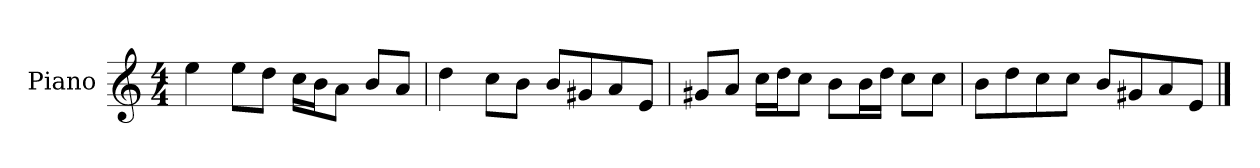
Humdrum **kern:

**kern
*part1
*staff1
*I"Piano
*I'P-no
*clefG2
*k[]
*M4/4
*MM90
=1
4ee\
8ee\L
8dd\J
16cc\LL
16b\J
8a\J
8b/L
8a/J
=2
4dd\
8cc\L
8b\J
8b/L
8g#X/
8a/
8e/J
=3
8g#X/L
8a/J
16cc\LL
16dd\J
8cc\J
8b\L
16b\L
16dd\JJ
8cc\L
8cc\J
=4
8b\L
8dd\
8cc\
8cc\J
8b/L
8g#X/
8a/
8e/J
==
*-
